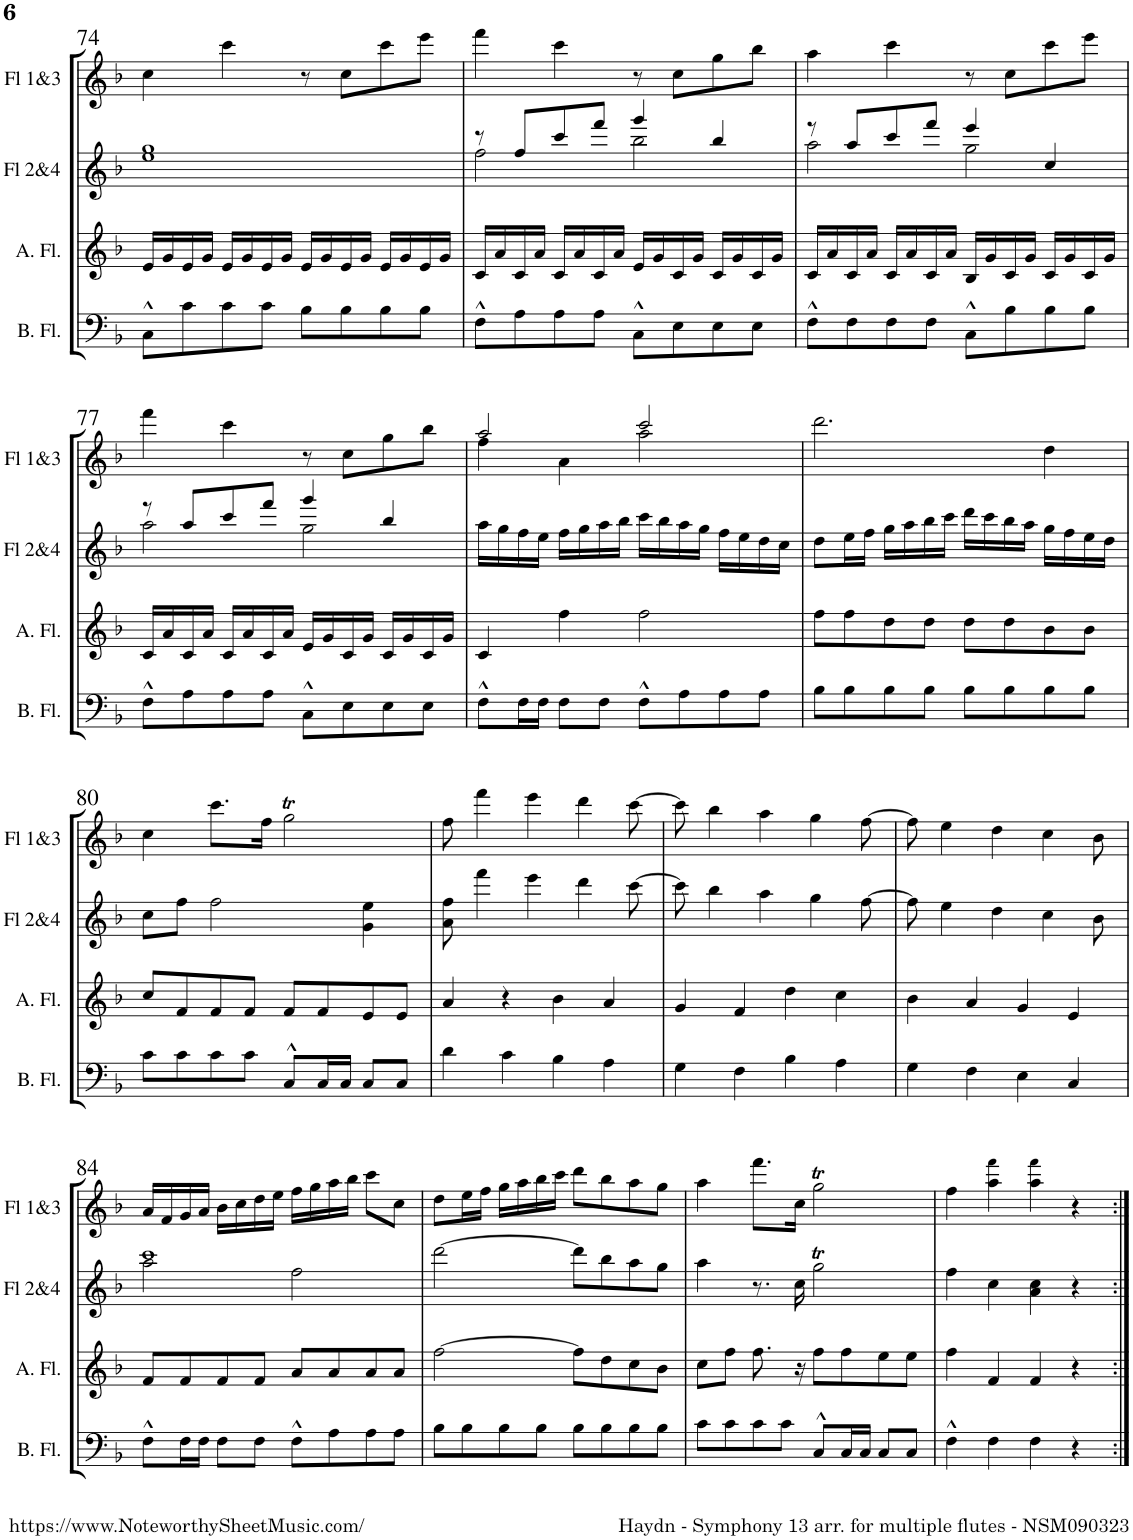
**kern	**kern	**kern	**kern
*part4	*part3	*part2	*part1
*staff4	*staff3	*staff2	*staff1
*I"Bass Flute	*I"Alto Flute	*I"Flutes 2&amp;4	*I"Flutes 1&amp;3
*I'B. Fl.	*I'A. Fl.	*I'Fl 2&amp;4	*I'Fl 1&amp;3
!!LO:PB:g=z
*clefF4	*clefG2	*clefG2	*clefG2
*k[b-]	*k[b-]	*k[b-]	*k[b-]
*M4/4	*M4/4	*M4/4	*M4/4
*met(c)	*met(c)	*met(c)	*met(c)
=74	=74	=74	=74
8C^^\L	16e/LL	1ee 1gg	4cc\
.	16g/	.	.
8c\	16e/	.	.
.	16g/JJ	.	.
8c\	16e/LL	.	4ccc\
.	16g/	.	.
8c\J	16e/	.	.
.	16g/JJ	.	.
8B-\L	16e/LL	.	8r
.	16g/	.	.
8B-\	16e/	.	8cc\L
.	16g/JJ	.	.
8B-\	16e/LL	.	8ccc\
.	16g/	.	.
8B-\J	16e/	.	8eee\J
.	16g/JJ	.	.
=75	=75	=75	=75
*	*	*^	*
8F^^\L	16c/LL	8r	2ff\	4fff\
.	16a/	.	.	.
8A\	16c/	8ff/L	.	.
.	16a/JJ	.	.	.
8A\	16c/LL	8ccc/	.	4ccc\
.	16a/	.	.	.
8A\J	16c/	8fff/J	.	.
.	16a/JJ	.	.	.
8C^^\L	16e/LL	4ggg/	2bb-\	8r
.	16g/	.	.	.
8E\	16c/	.	.	8cc\L
.	16g/JJ	.	.	.
8E\	16c/LL	4bb-/	.	8gg\
.	16g/	.	.	.
8E\J	16c/	.	.	8bb-\J
.	16g/JJ	.	.	.
=76	=76	=76	=76	=76
8F^^\L	16c/LL	8r	2aa\	4aa\
.	16a/	.	.	.
8F\	16c/	8aa/L	.	.
.	16a/JJ	.	.	.
8F\	16c/LL	8ccc/	.	4ccc\
.	16a/	.	.	.
8F\J	16c/	8fff/J	.	.
.	16a/JJ	.	.	.
8C^^\L	16B-/LL	4eee/	2gg\	8r
.	16g/	.	.	.
8B-\	16c/	.	.	8cc\L
.	16g/JJ	.	.	.
8B-\	16c/LL	4cc/	.	8ccc\
.	16g/	.	.	.
8B-\J	16c/	.	.	8eee\J
.	16g/JJ	.	.	.
!!LO:LB:g=z
=77	=77	=77	=77	=77
8F^^\L	16c/LL	8r	2aa\	4fff\
.	16a/	.	.	.
8A\	16c/	8aa/L	.	.
.	16a/JJ	.	.	.
8A\	16c/LL	8ccc/	.	4ccc\
.	16a/	.	.	.
8A\J	16c/	8fff/J	.	.
.	16a/JJ	.	.	.
8C^^\L	16e/LL	4ggg/	2gg\	8r
.	16g/	.	.	.
8E\	16c/	.	.	8cc\L
.	16g/JJ	.	.	.
8E\	16c/LL	4bb-/	.	8gg\
.	16g/	.	.	.
8E\J	16c/	.	.	8bb-\J
.	16g/JJ	.	.	.
*	*	*v	*v	*
=78	=78	=78	=78
*	*	*	*^
8F^^\L	4c/	16aa\LL	2aa/	4ff\
.	.	16gg\	.	.
16F\L	.	16ff\	.	.
16F\JJ	.	16ee\JJ	.	.
8F\L	4ff\	16ff\LL	.	4a\
.	.	16gg\	.	.
8F\J	.	16aa\	.	.
.	.	16bb-\JJ	.	.
8F^^\L	2ff\	16ccc\LL	2ccc/	2aa\
.	.	16bb-\	.	.
8A\	.	16aa\	.	.
.	.	16gg\JJ	.	.
8A\	.	16ff\LL	.	.
.	.	16ee\	.	.
8A\J	.	16dd\	.	.
.	.	16cc\JJ	.	.
*	*	*	*v	*v
=79	=79	=79	=79
8B-\L	8ff\L	8dd\L	2.ddd\
8B-\	8ff\	16ee\L	.
.	.	16ff\JJ	.
8B-\	8dd\	16gg\LL	.
.	.	16aa\	.
8B-\J	8dd\J	16bb-\	.
.	.	16ccc\JJ	.
8B-\L	8dd\L	16ddd\LL	.
.	.	16ccc\	.
8B-\	8dd\	16bb-\	.
.	.	16aa\JJ	.
8B-\	8b-\	16gg\LL	4dd\
.	.	16ff\	.
8B-\J	8b-\J	16ee\	.
.	.	16dd\JJ	.
!!LO:LB:g=z
=80	=80	=80	=80
8c\L	8cc/L	8cc\L	4cc\
8c\	8f/	8ff\J	.
8c\	8f/	2ff\	8.ccc\L
8c\J	8f/J	.	.
.	.	.	16ff\Jk
8C^^/L	8f/L	.	2ggT\
16C/L	8f/	.	.
16C/JJ	.	.	.
8C/L	8e/	4g\ 4ee\	.
8C/J	8e/J	.	.
=81	=81	=81	=81
4d\	4a/	8a\ 8ff\	8ff\
.	.	4fff\	4fff\
4c\	4r	.	.
.	.	4eee\	4eee\
4B-\	4b-\	.	.
.	.	4ddd\	4ddd\
4A\	4a/	.	.
.	.	[8ccc\	[8ccc\
=82	=82	=82	=82
4G\	4g/	8ccc\]	8ccc\]
.	.	4bb-\	4bb-\
4F\	4f/	.	.
.	.	4aa\	4aa\
4B-\	4dd\	.	.
.	.	4gg\	4gg\
4A\	4cc\	.	.
.	.	[8ff\	[8ff\
=83	=83	=83	=83
4G\	4b-\	8ff\]	8ff\]
.	.	4ee\	4ee\
4F\	4a/	.	.
.	.	4dd\	4dd\
4E\	4g/	.	.
.	.	4cc\	4cc\
4C/	4e/	.	.
.	.	8b-\	8b-\
!!LO:LB:g=z
=84	=84	=84	=84
*	*	*^	*
8F^^\L	8f/L	1ccc	2aa\	16a/LL
.	.	.	.	16f/
16F\L	8f/	.	.	16g/
16F\JJ	.	.	.	16a/JJ
8F\L	8f/	.	.	16b-\LL
.	.	.	.	16cc\
8F\J	8f/J	.	.	16dd\
.	.	.	.	16ee\JJ
8F^^\L	8a/L	.	2ff\	16ff\LL
.	.	.	.	16gg\
8A\	8a/	.	.	16aa\
.	.	.	.	16bb-\JJ
8A\	8a/	.	.	8ccc\L
8A\J	8a/J	.	.	8cc\J
*	*	*v	*v	*
=85	=85	=85	=85
8B-\L	[2ff\	[2ddd\	8dd\L
8B-\	.	.	16ee\L
.	.	.	16ff\JJ
8B-\	.	.	16gg\LL
.	.	.	16aa\
8B-\J	.	.	16bb-\
.	.	.	16ccc\JJ
8B-\L	8ff\L]	8ddd\L]	8ddd\L
8B-\	8dd\	8bb-\	8bb-\
8B-\	8cc\	8aa\	8aa\
8B-\J	8b-\J	8gg\J	8gg\J
=86	=86	=86	=86
8c\L	8cc\L	4aa\	4aa\
8c\	8ff\J	.	.
8c\	8.ff\	8.r	8.fff\L
8c\J	.	.	.
.	16r	16cc\	16cc\Jk
8C^^/L	8ff\L	2ggT\	2ggT\
16C/L	8ff\	.	.
16C/JJ	.	.	.
8C/L	8ee\	.	.
8C/J	8ee\J	.	.
=87	=87	=87	=87
4F^^\	4ff\	4ff\	4ff\
4F\	4f/	4cc\	4aa\ 4fff!\
4F\	4f/	4a\ 4cc\	4aa\ 4fff!\
4r	4r	4r	4r
=:|!	=:|!	=:|!	=:|!
*-	*-	*-	*-
